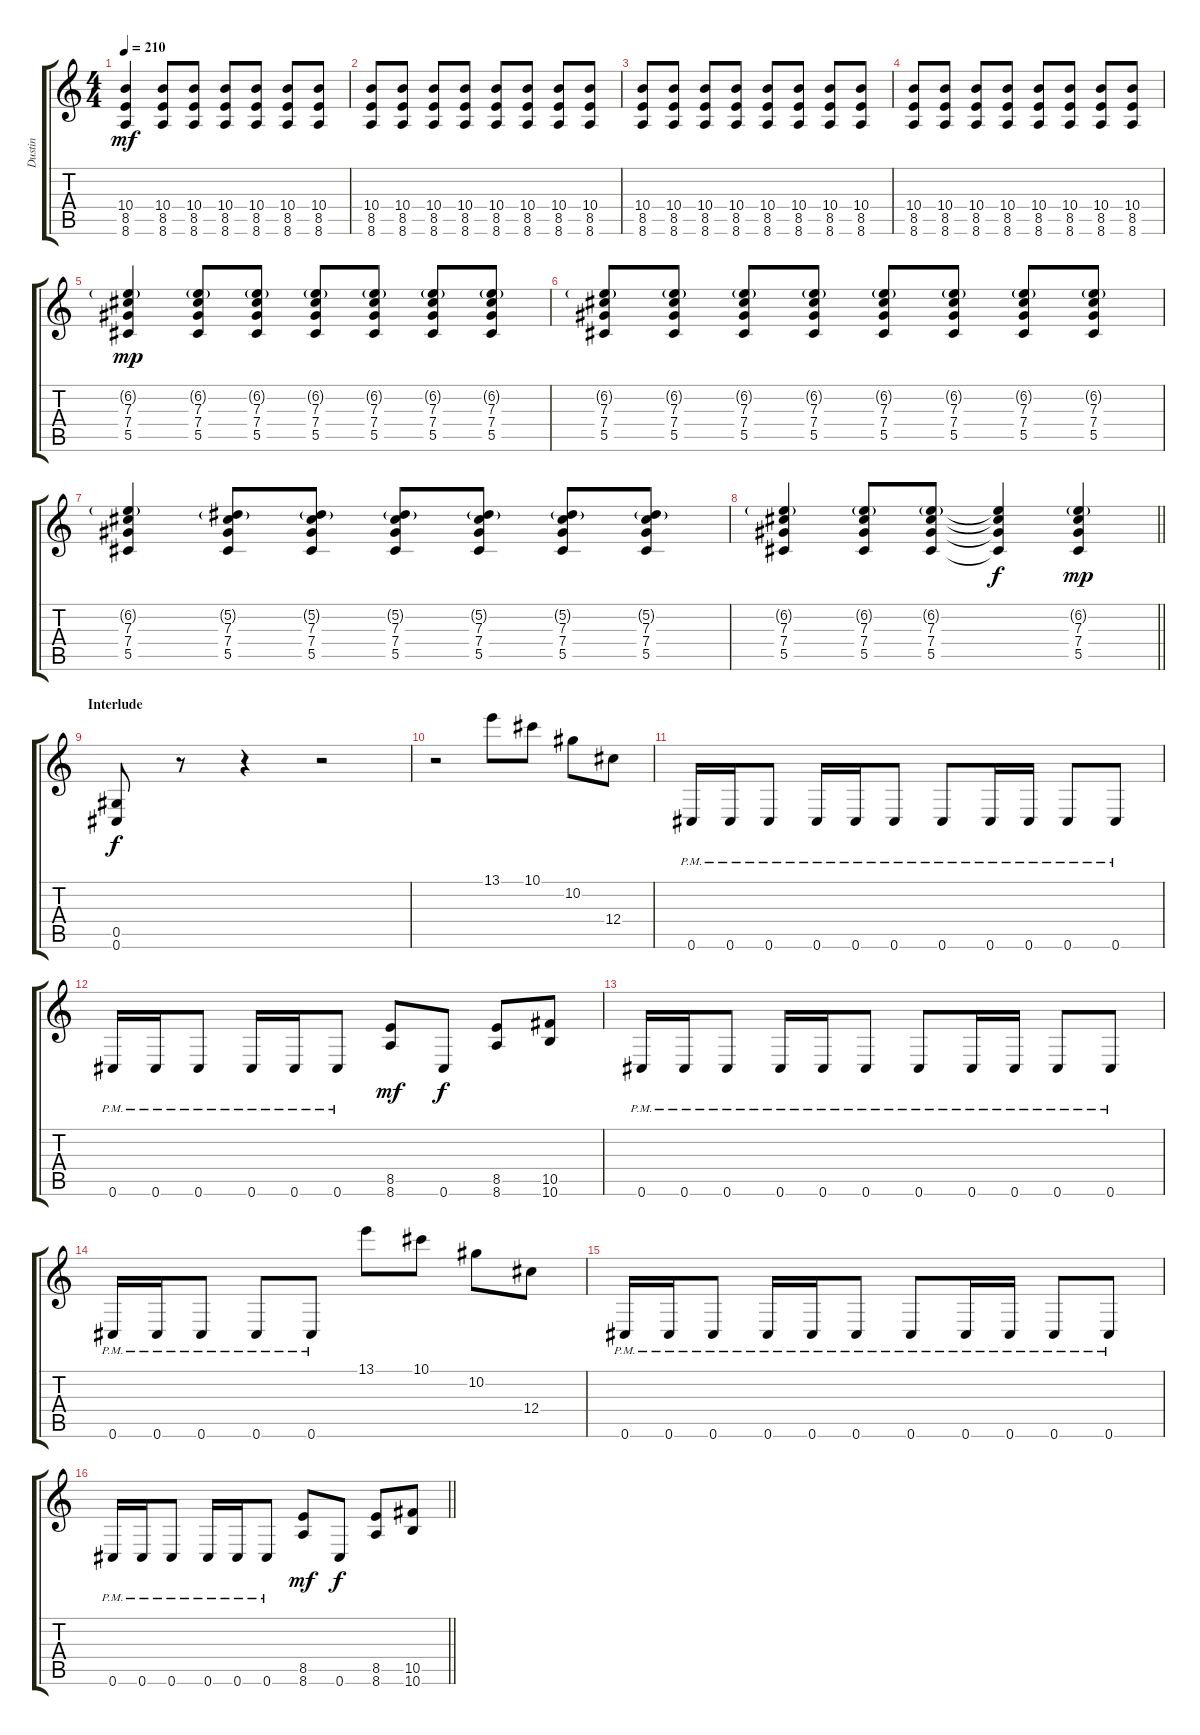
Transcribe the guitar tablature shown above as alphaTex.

\track ("Dustin" "Dustin") {instrument overdrivenguitar}
\staff {score tabs}
\tuning (Eb4 Bb3 Gb3 Db3 Ab2 Db2) {hide}
\ts (4 4)
\tempo 210
\clef g2
\ks c
(10.4 8.5 8.6).4{dy mf} (10.4 8.5 8.6).8 (10.4 8.5 8.6).8 (10.4 8.5 8.6).8 (10.4 8.5 8.6).8 (10.4 8.5 8.6).8 (10.4 8.5 8.6).8 |
(10.4 8.5 8.6).8 (10.4 8.5 8.6).8 (10.4 8.5 8.6).8 (10.4 8.5 8.6).8 (10.4 8.5 8.6).8 (10.4 8.5 8.6).8 (10.4 8.5 8.6).8 (10.4 8.5 8.6).8 |
(10.4 8.5 8.6).8 (10.4 8.5 8.6).8 (10.4 8.5 8.6).8 (10.4 8.5 8.6).8 (10.4 8.5 8.6).8 (10.4 8.5 8.6).8 (10.4 8.5 8.6).8 (10.4 8.5 8.6).8 |
(10.4 8.5 8.6).8 (10.4 8.5 8.6).8 (10.4 8.5 8.6).8 (10.4 8.5 8.6).8 (10.4 8.5 8.6).8 (10.4 8.5 8.6).8 (10.4 8.5 8.6).8 (10.4 8.5 8.6).8 |
(6.2{g} 7.3 7.4 5.5).4{dy mp} (6.2{g} 7.3 7.4 5.5).8 (6.2{g} 7.3 7.4 5.5).8 (6.2{g} 7.3 7.4 5.5).8 (6.2{g} 7.3 7.4 5.5).8 (6.2{g} 7.3 7.4 5.5).8 (6.2{g} 7.3 7.4 5.5).8 |
(6.2{g} 7.3 7.4 5.5).8 (6.2{g} 7.3 7.4 5.5).8 (6.2{g} 7.3 7.4 5.5).8 (6.2{g} 7.3 7.4 5.5).8 (6.2{g} 7.3 7.4 5.5).8 (6.2{g} 7.3 7.4 5.5).8 (6.2{g} 7.3 7.4 5.5).8 (6.2{g} 7.3 7.4 5.5).8 |
(6.2{g} 7.3 7.4 5.5).4 (5.2{g} 7.3 7.4 5.5).8 (5.2{g} 7.3 7.4 5.5).8 (5.2{g} 7.3 7.4 5.5).8 (5.2{g} 7.3 7.4 5.5).8 (5.2{g} 7.3 7.4 5.5).8 (5.2{g} 7.3 7.4 5.5).8 |
\barLineRight lightlight
(6.2{g} 7.3 7.4 5.5).4 (6.2{g} 7.3 7.4 5.5).8 (6.2{g} 7.3 7.4 5.5).8 (6.2{t} 7.3{t} 7.4{t} 5.5{t}).4{dy f} (6.2{g} 7.3 7.4 5.5).4{dy mp} |
\section ("" "Interlude")
(0.5 0.6).8{dy f} r.8 r.4 r.2 |
r.2 13.1.8 10.1.8 10.2.8 12.4.8 |
0.6{pm}.16 0.6{pm}.16 0.6{pm}.8 0.6{pm}.16 0.6{pm}.16 0.6{pm}.8 0.6{pm}.8 0.6{pm}.16 0.6{pm}.16 0.6{pm}.8 0.6{pm}.8 |
0.6{pm}.16 0.6{pm}.16 0.6{pm}.8 0.6{pm}.16 0.6{pm}.16 0.6{pm}.8 (8.5 8.6).8{dy mf} 0.6.8{dy f} (8.5 8.6).8 (10.5 10.6).8 |
0.6{pm}.16 0.6{pm}.16 0.6{pm}.8 0.6{pm}.16 0.6{pm}.16 0.6{pm}.8 0.6{pm}.8 0.6{pm}.16 0.6{pm}.16 0.6{pm}.8 0.6{pm}.8 |
0.6{pm}.16 0.6{pm}.16 0.6{pm}.8 0.6{pm}.8 0.6{pm}.8 13.1.8 10.1.8 10.2.8 12.4.8 |
0.6{pm}.16 0.6{pm}.16 0.6{pm}.8 0.6{pm}.16 0.6{pm}.16 0.6{pm}.8 0.6{pm}.8 0.6{pm}.16 0.6{pm}.16 0.6{pm}.8 0.6{pm}.8 |
\barLineRight lightlight
0.6{pm}.16 0.6{pm}.16 0.6{pm}.8 0.6{pm}.16 0.6{pm}.16 0.6{pm}.8 (8.5 8.6).8{dy mf} 0.6.8{dy f} (8.5 8.6).8 (10.5 10.6).8
